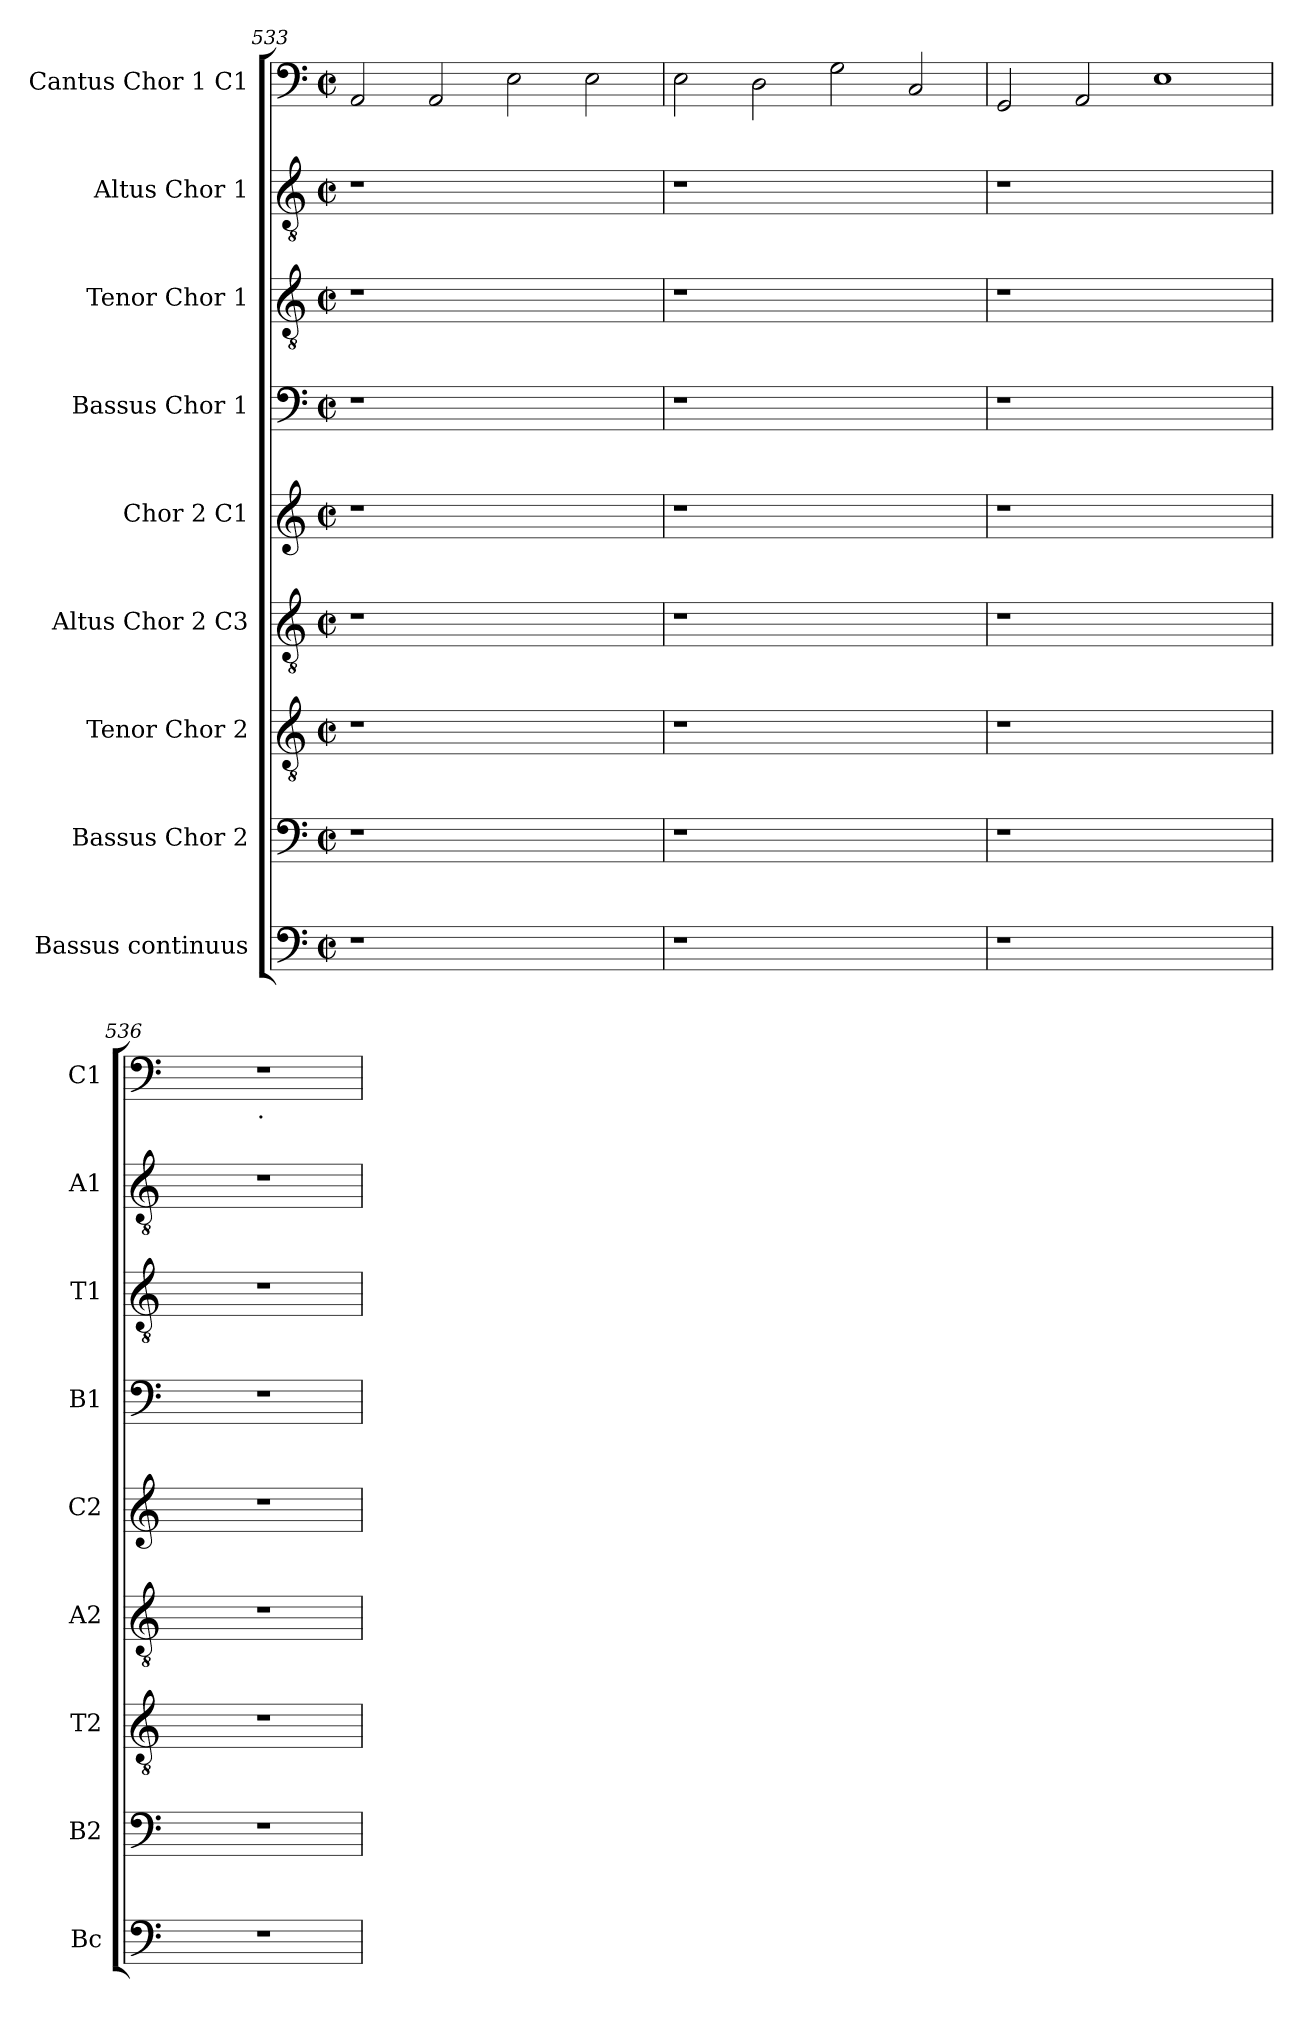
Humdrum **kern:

**kern	**kern	**kern	**kern	**kern	**kern	**kern	**kern	**kern
*part9	*part8	*part7	*part6	*part5	*part4	*part3	*part2	*part1
*staff9	*staff8	*staff7	*staff6	*staff5	*staff4	*staff3	*staff2	*staff1
*I"Bassus continuus	*I"Bassus Chor 2	*I"Tenor Chor 2	*I"Altus Chor 2 C3	*I"Chor 2 C1	*I"Bassus Chor 1	*I"Tenor Chor 1	*I"Altus Chor 1	*I"Cantus Chor 1 C1
*I'Bc	*I'B2	*I'T2	*I'A2	*I'C2	*I'B1	*I'T1	*I'A1	*I'C1
*clefF4	*clefF4	*clefGv2	*clefGv2	*clefG2	*clefF4	*clefGv2	*clefGv2	*clefF4
*ITrd7c12	*	*	*	*	*	*	*	*
*k[]	*k[]	*k[]	*k[]	*k[]	*k[]	*k[]	*k[]	*k[]
*C:	*C:	*C:	*C:	*C:	*C:	*C:	*C:	*C:
*M2/2	*M2/2	*M2/2	*M2/2	*M2/2	*M2/2	*M2/2	*M2/2	*M2/2
*met(c|)	*met(c|)	*met(c|)	*met(c|)	*met(c|)	*met(c|)	*met(c|)	*met(c|)	*met(c|)
=533	=533	=533	=533	=533	=533	=533	=533	=533
1r	1r	1r	1r	1r	1r	1r	1r	2AA/
.	.	.	.	.	.	.	.	2AA/
1ryy	1ryy	1ryy	1ryy	1ryy	1ryy	1ryy	1ryy	2E\
.	.	.	.	.	.	.	.	2E\
=534!	=534!	=534!	=534!	=534!	=534!	=534!	=534!	=534!
1r	1r	1r	1r	1r	1r	1r	1r	2E\
.	.	.	.	.	.	.	.	2D\
1ryy	1ryy	1ryy	1ryy	1ryy	1ryy	1ryy	1ryy	2G\
.	.	.	.	.	.	.	.	2C/
=535	=535	=535	=535	=535	=535	=535	=535	=535
1r	1r	1r	1r	1r	1r	1r	1r	2GG/
.	.	.	.	.	.	.	.	2AA/
1ryy	1ryy	1ryy	1ryy	1ryy	1ryy	1ryy	1ryy	1E
=536	=536	=536	=536	=536	=536	=536	=536	=536
*	*	*	*	*	*	*	*	*^
1r	1r	1r	1r	1r	1r	1r	1r	1r	4...ryy
!	!	!	!	!	!	!	!	!	!LO:TX:b:t=.
.	.	.	.	.	.	.	.	.	2ryy
.	.	.	.	.	.	.	.	.	32ryy
*	*	*	*	*	*	*	*	*v	*v
=	=	=	=	=	=	=	=	=
*-	*-	*-	*-	*-	*-	*-	*-	*-
